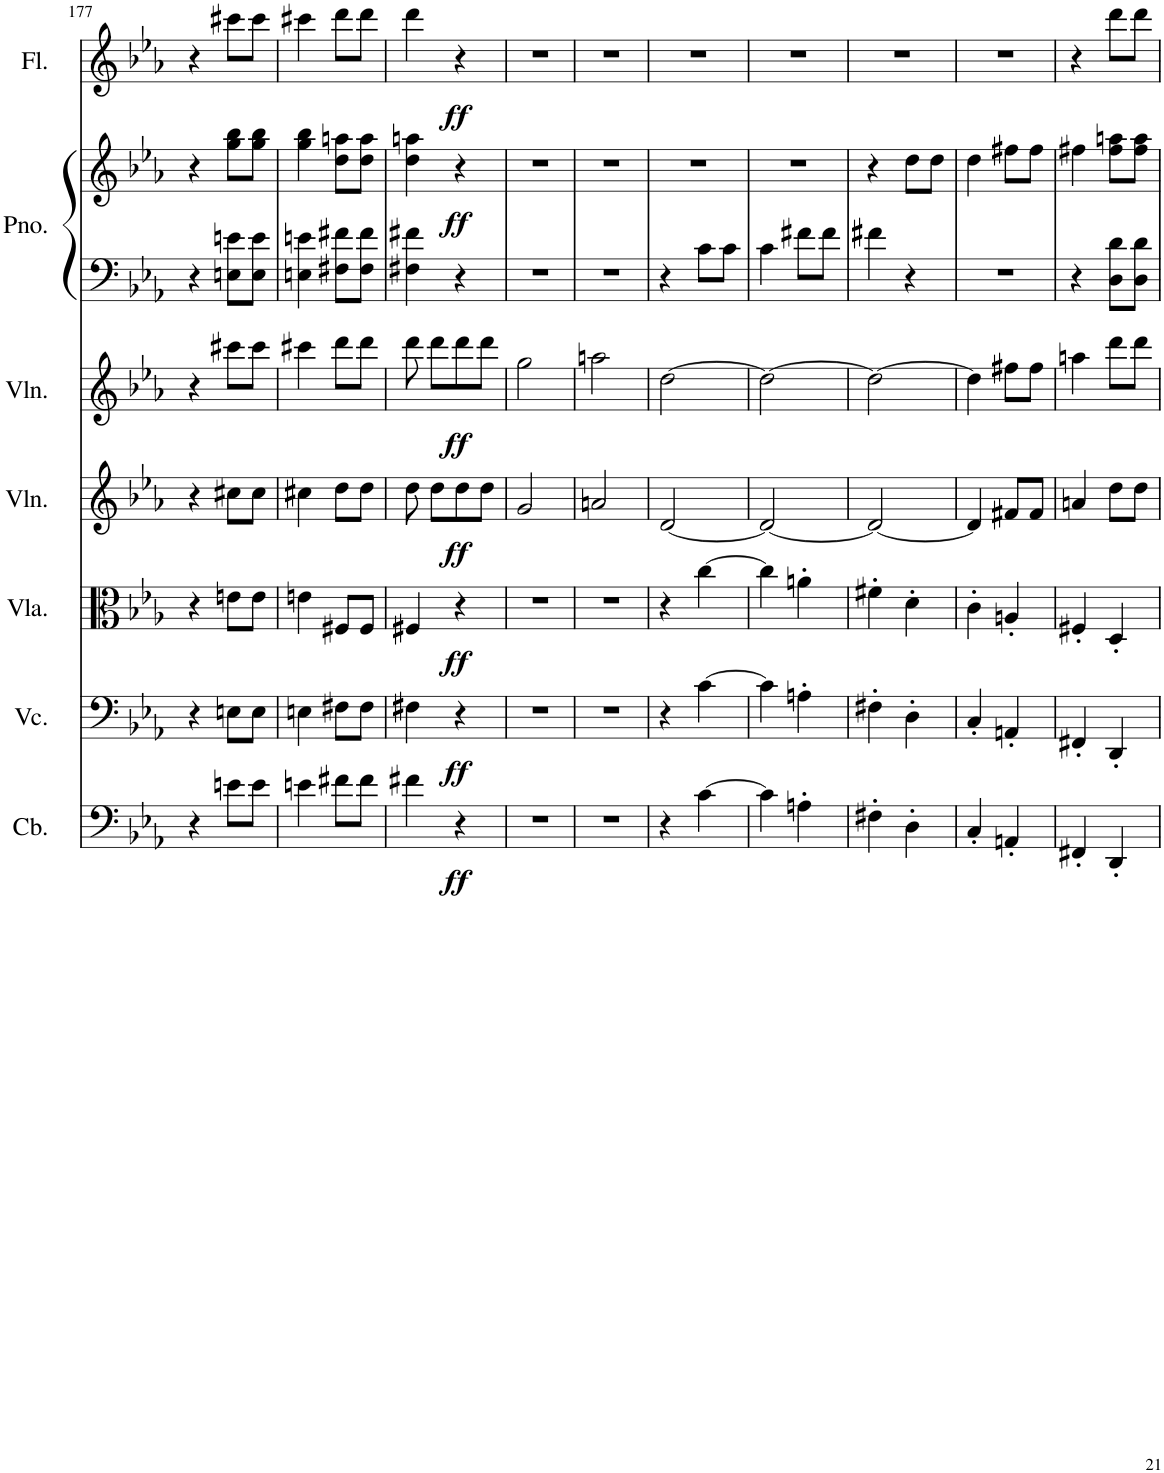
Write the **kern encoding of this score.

**kern	**dynam	**kern	**dynam	**kern	**dynam	**kern	**dynam	**kern	**dynam	**kern	**kern	**dynam	**kern	**dynam
*part7	*part7	*part6	*part6	*part5	*part5	*part4	*part4	*part3	*part3	*part2	*part2	*part2	*part1	*part1
*staff8	*staff8	*staff7	*staff7	*staff6	*staff6	*staff5	*staff5	*staff4	*staff4	*staff3	*staff2	*staff2/3	*staff1	*staff1
*I"Contrabass	*	*I"Violoncello	*	*I"Viola	*	*I"Violin	*	*I"Violin	*	*I"Piano	*	*	*I"Flute	*
*I'Cb.	*	*I'Vc.	*	*I'Vla.	*	*I'Vln.	*	*I'Vln.	*	*I'Pno.	*	*	*I'Fl.	*
!!LO:PB:g=z
*clefF4	*	*clefF4	*	*clefC3	*	*clefG2	*	*clefG2	*	*clefF4	*clefG2	*	*clefG2	*
*Trd7c12	*	*	*	*	*	*	*	*	*	*	*	*	*	*
*k[b-e-a-]	*	*k[b-e-a-]	*	*k[b-e-a-]	*	*k[b-e-a-]	*	*k[b-e-a-]	*	*k[b-e-a-]	*k[b-e-a-]	*	*k[b-e-a-]	*
*M2/4	*	*M2/4	*	*M2/4	*	*M2/4	*	*M2/4	*	*M2/4	*M2/4	*	*M2/4	*
=177	=177	=177	=177	=177	=177	=177	=177	=177	=177	=177	=177	=177	=177	=177
4r	.	4r	.	4r	.	4r	.	4r	.	4r	4r	.	4r	.
8en\L	.	8En\L	.	8en\L	.	8cc#X\L	.	8ccc#X\L	.	8En\ 8en\L	8gg\ 8bb-\L	.	8ccc#X\L	.
8e\J	.	8E\J	.	8e\J	.	8cc#\J	.	8ccc#\J	.	8E\ 8e\J	8gg\ 8bb-\J	.	8ccc#\J	.
=178	=178	=178	=178	=178	=178	=178	=178	=178	=178	=178	=178	=178	=178	=178
4en\	.	4En\	.	4en\	.	4cc#X\	.	4ccc#X\	.	4En\ 4en\	4gg\ 4bb-\	.	4ccc#X\	.
8f#X\L	.	8F#X\L	.	8F#X/L	.	8dd\L	.	8ddd\L	.	8F#X\ 8f#X\L	8dd\ 8aan\L	.	8ddd\L	.
8f#\J	.	8F#\J	.	8F#/J	.	8dd\J	.	8ddd\J	.	8F#\ 8f#\J	8dd\ 8aa\J	.	8ddd\J	.
=179	=179	=179	=179	=179	=179	=179	=179	=179	=179	=179	=179	=179	=179	=179
4f#X\	.	4F#X\	.	4F#X/	.	8dd\	.	8ddd\	.	4F#X\ 4f#X\	4dd\ 4aan\	.	4ddd\	.
.	.	.	.	.	.	8dd\L	.	8ddd\L	.	.	.	.	.	.
!	!LO:DY:b	!	!LO:DY:b	!	!LO:DY:b	!	!LO:DY:b	!	!LO:DY:b	!	!	!LO:DY:b	!	!LO:DY:b
4r	ff	4r	ff	4r	ff	8dd\	ff	8ddd\	ff	4r	4r	ff	4r	ff
.	.	.	.	.	.	8dd\J	.	8ddd\J	.	.	.	.	.	.
=180	=180	=180	=180	=180	=180	=180	=180	=180	=180	=180	=180	=180	=180	=180
2r	.	2r	.	2r	.	2g/	.	2gg\	.	2r	2r	.	2r	.
=181	=181	=181	=181	=181	=181	=181	=181	=181	=181	=181	=181	=181	=181	=181
2r	.	2r	.	2r	.	2an/	.	2aan\	.	2r	2r	.	2r	.
=182	=182	=182	=182	=182	=182	=182	=182	=182	=182	=182	=182	=182	=182	=182
4r	.	4r	.	4r	.	[2d/	.	[2dd\	.	4r	2r	.	2r	.
[4c\	.	[4c\	.	[4cc\	.	.	.	.	.	8c\L	.	.	.	.
.	.	.	.	.	.	.	.	.	.	8c\J	.	.	.	.
=183	=183	=183	=183	=183	=183	=183	=183	=183	=183	=183	=183	=183	=183	=183
4c\]	.	4c\]	.	4cc\]	.	2d/_	.	2dd\_	.	4c\	2r	.	2r	.
4An'\	.	4An'\	.	4an'\	.	.	.	.	.	8f#X\L	.	.	.	.
.	.	.	.	.	.	.	.	.	.	8f#\J	.	.	.	.
=184	=184	=184	=184	=184	=184	=184	=184	=184	=184	=184	=184	=184	=184	=184
4F#X'\	.	4F#X'\	.	4f#X'\	.	2d/_	.	2dd\_	.	4f#X\	4r	.	2r	.
4D'\	.	4D'\	.	4d'\	.	.	.	.	.	4r	8dd\L	.	.	.
.	.	.	.	.	.	.	.	.	.	.	8dd\J	.	.	.
=185	=185	=185	=185	=185	=185	=185	=185	=185	=185	=185	=185	=185	=185	=185
4C'/	.	4C'/	.	4c'\	.	4d/]	.	4dd\]	.	2r	4dd\	.	2r	.
4AAn'/	.	4AAn'/	.	4An'/	.	8f#X/L	.	8ff#X\L	.	.	8ff#X\L	.	.	.
.	.	.	.	.	.	8f#/J	.	8ff#\J	.	.	8ff#\J	.	.	.
=186	=186	=186	=186	=186	=186	=186	=186	=186	=186	=186	=186	=186	=186	=186
4FF#X'/	.	4FF#X'/	.	4F#X'/	.	4an/	.	4aan\	.	4r	4ff#X\	.	4r	.
4DD'/	.	4DD'/	.	4D'/	.	8dd\L	.	8ddd\L	.	8D\ 8d\L	8ff#\ 8aan\L	.	8ddd\L	.
.	.	.	.	.	.	8dd\J	.	8ddd\J	.	8D\ 8d\J	8ff#\ 8aa\J	.	8ddd\J	.
=	=	=	=	=	=	=	=	=	=	=	=	=	=	=
*-	*-	*-	*-	*-	*-	*-	*-	*-	*-	*-	*-	*-	*-	*-
